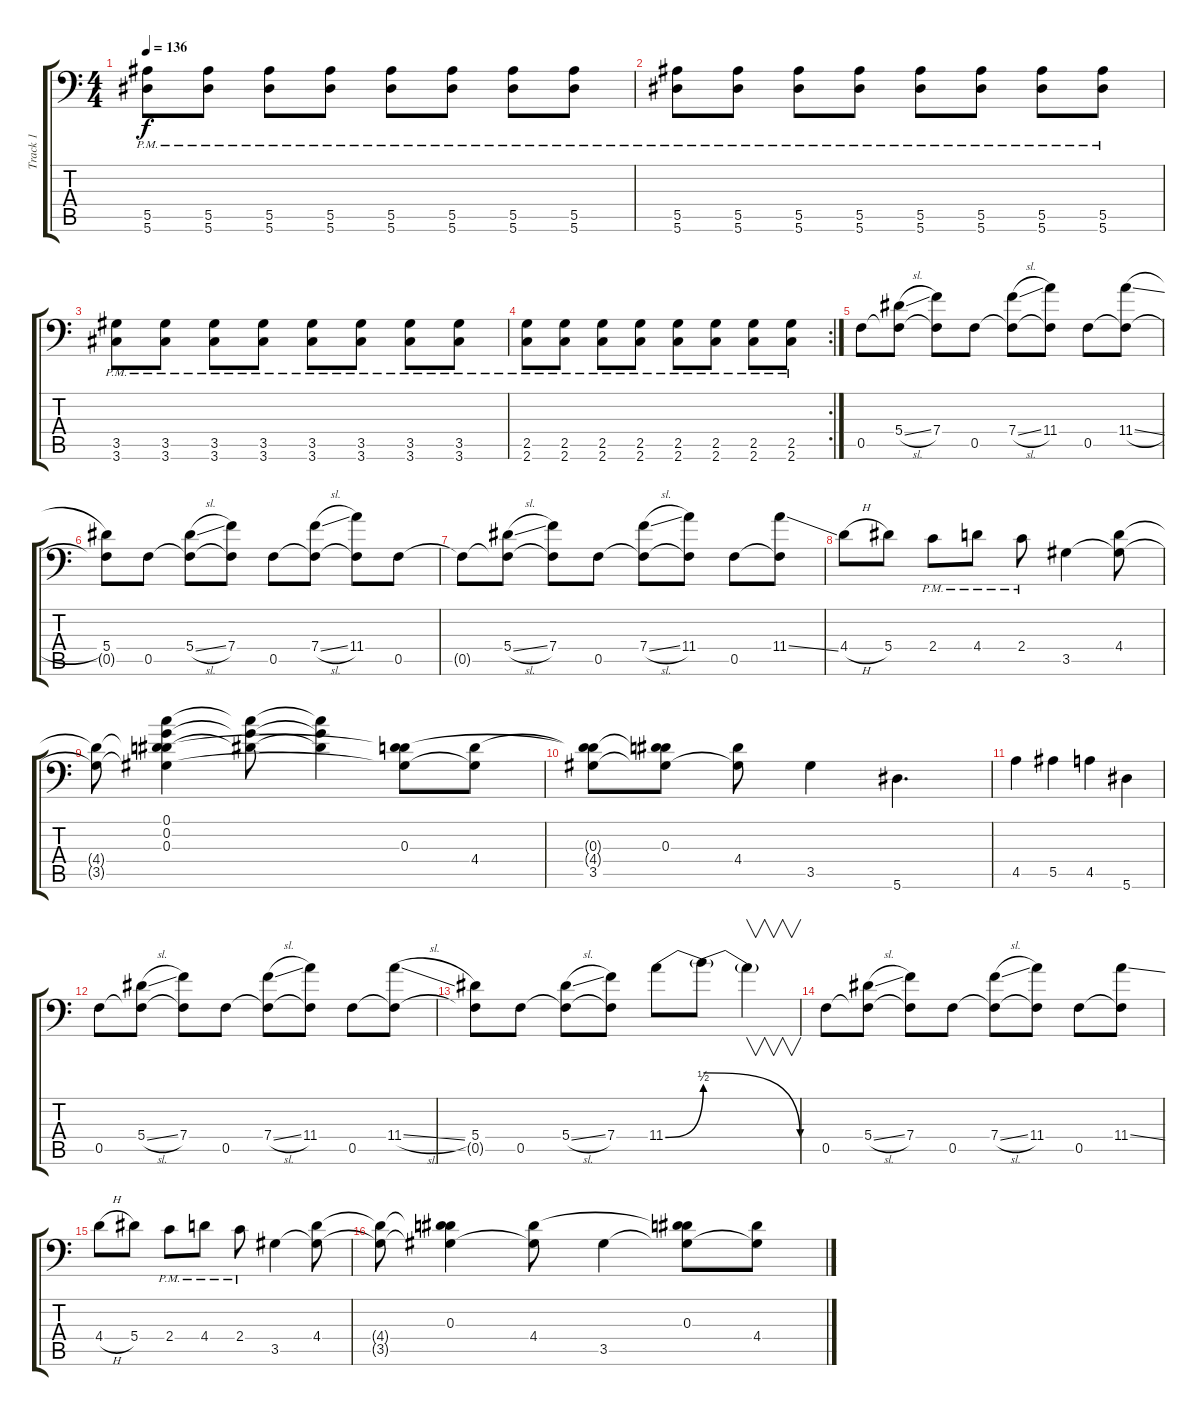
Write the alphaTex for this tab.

\track ("Track 1" "Track 1") {instrument distortionguitar}
\staff {score tabs}
\tuning (C4 G3 Eb3 Bb2 F2 Bb1) {hide}
\ts (4 4)
\tempo 136
\clef f4
\ks c
(5.5{pm} 5.6{pm}).8{dy f} (5.5{pm} 5.6{pm}).8 (5.5{pm} 5.6{pm}).8 (5.5{pm} 5.6{pm}).8 (5.5{pm} 5.6{pm}).8 (5.5{pm} 5.6{pm}).8 (5.5{pm} 5.6{pm}).8 (5.5{pm} 5.6{pm}).8 |
(5.5{pm} 5.6{pm}).8 (5.5{pm} 5.6{pm}).8 (5.5{pm} 5.6{pm}).8 (5.5{pm} 5.6{pm}).8 (5.5{pm} 5.6{pm}).8 (5.5{pm} 5.6{pm}).8 (5.5{pm} 5.6{pm}).8 (5.5{pm} 5.6{pm}).8 |
(3.5{pm} 3.6{pm}).8 (3.5{pm} 3.6{pm}).8 (3.5{pm} 3.6{pm}).8 (3.5{pm} 3.6{pm}).8 (3.5{pm} 3.6{pm}).8 (3.5{pm} 3.6{pm}).8 (3.5{pm} 3.6{pm}).8 (3.5{pm} 3.6{pm}).8 |
\rc 2
(2.5{pm} 2.6{pm}).8 (2.5{pm} 2.6{pm}).8 (2.5{pm} 2.6{pm}).8 (2.5{pm} 2.6{pm}).8 (2.5{pm} 2.6{pm}).8 (2.5{pm} 2.6{pm}).8 (2.5{pm} 2.6{pm}).8 (2.5{pm} 2.6{pm}).8 |
0.5.8 (5.4{sl} 0.5{t}).8 (7.4 0.5{t}).8 0.5.8 (7.4{sl} 0.5{t}).8 (11.4 0.5{t}).8 0.5.8 (11.4{sl} 0.5{t}).8 |
(5.4 0.5{t}).8 0.5.8 (5.4{sl} 0.5{t}).8 (7.4 0.5{t}).8 0.5.8 (7.4{sl} 0.5{t}).8 (11.4 0.5{t}).8 0.5.8 |
0.5{t}.8 (5.4{sl} 0.5{t}).8 (7.4 0.5{t}).8 0.5.8 (7.4{sl} 0.5{t}).8 (11.4 0.5{t}).8 0.5.8 (11.4{ss} 0.5{t}).8 |
4.4{h}.8 5.4.8 2.4{pm}.8 4.4{pm}.8 2.4{pm}.8 3.5.4 (4.4 3.5{t}).8 |
(4.4{t} 3.5{t}).8 (0.1 0.2 0.3 4.4{t} 3.5{t}).4 (0.1{t} 0.2{t} 0.3{t}).8 (0.1{t} 0.2{t} 0.3{t}).4 (0.3 4.4{t} 3.5{t}).8 (4.4 3.5{t}).8 |
(0.3{t} 4.4{t} 3.5).8 (0.3 4.4{t} 3.5{t}).8 (4.4 3.5{t}).8 3.5.4 5.6.4{d} |
4.5.4 5.5.4 4.5.4 5.6.4 |
0.5.8 (5.4{sl} 0.5{t}).8 (7.4 0.5{t}).8 0.5.8 (7.4{sl} 0.5{t}).8 (11.4 0.5{t}).8 0.5.8 (11.4{sl} 0.5{t}).8 |
(5.4 0.5{t}).8 0.5.8 (5.4{sl} 0.5{t}).8 (7.4 0.5{t}).8 11.4{be (bend 0 0 60 2)}.8 11.4{be (release 0 4 60 0) t}.8 11.4{t}.4{v} |
0.5.8 (5.4{sl} 0.5{t}).8 (7.4 0.5{t}).8 0.5.8 (7.4{sl} 0.5{t}).8 (11.4 0.5{t}).8 0.5.8 (11.4{ss} 0.5{t}).8 |
4.4{h}.8 5.4.8 2.4{pm}.8 4.4{pm}.8 2.4{pm}.8 3.5.4 (4.4 3.5{t}).8 |
(4.4{t} 3.5{t}).8 (0.3 4.4{t} 3.5{t}).4 (4.4 3.5{t}).8 3.5.4 (0.3 4.4{t} 3.5{t}).8 (4.4 3.5{t}).8
